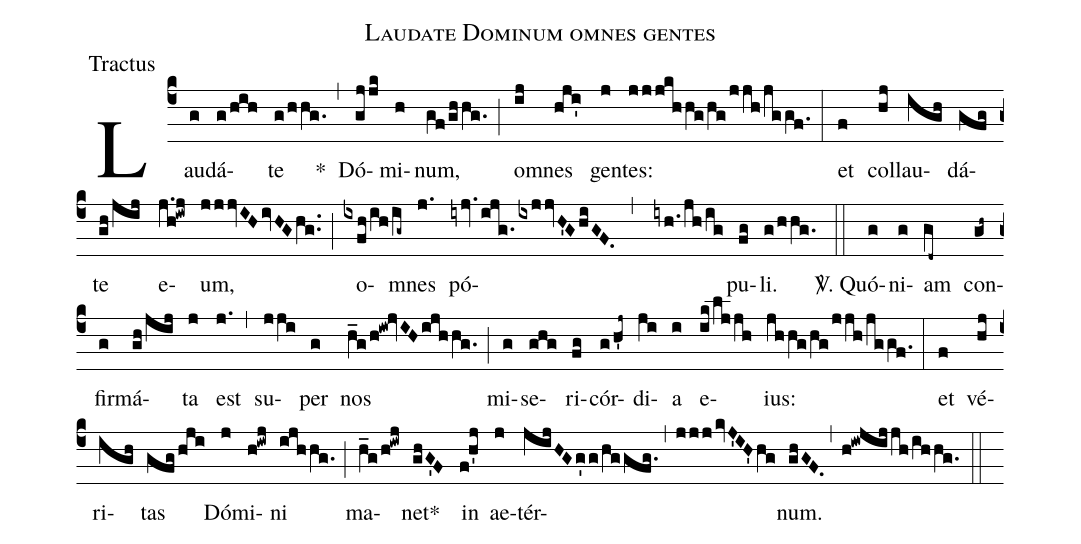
name:Laudate Dominum omnes gentes;
office-part:Tractus;
%%
(c4) Lau(g)dá(g/hih)te(g/hhg.) *(,) Dó(gj/jk)mi(h)num,(gf/ghhg.) (;) o(ij)mnes(hji') gen(j)tes:(jjjkhhg/hg/jjh/jggf.) (:) et(f) col(hj)lau(igh)dá(gfg)te(gh/jij) e(j.h!iwj)um,(jjjvIHivHGhg..) (;) o(ixfh/ih/ig~)mnes(j.) pó(iyjv.ijg.ixjjvH'GhiGF.,iyh./jh/ig)pu(fg)li.(g/hhg.) (::)

<sp>V/</sp>. Quó(g)ni(g)am(gd~) con(gh~)fir(g)má(gh/jij)ta(j) est(j.) (,) su(jji)per(g) nos(h_g/h!iw!jvIHijhhg.) (;) mi(g)se(ghg)ri(fg)cór(g/h'j~)di(ji)a(i) e(ik/ljjh)ius:(jhhg/hg/jjh/jggf.) (:)
et(f) vé(hj)ri(igh)tas(gfg/hji) Dó(j)mi(h!iwj)ni(ijhhg.) (;) ma(h_g/h!iwj)net*(ghG'F) in(f!h'j) ae(j)tér(jijHGg'g/hg/gfg.,jjjkvJ'IH'hg)num.(ghGF.,h!iwjijjh/ihhg.) (::)
